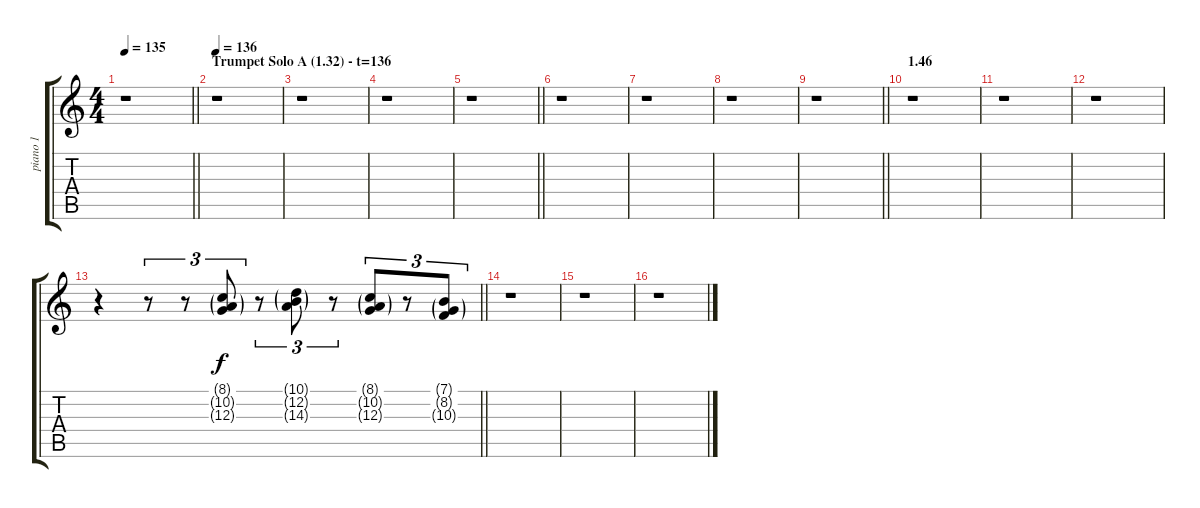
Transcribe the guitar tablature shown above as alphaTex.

\track ("piano 1" "piano 1") {instrument acousticgrandpiano}
\staff {score tabs}
\tuning (E4 B3 G3 D3 A2 E2) {hide}
\ts (4 4)
\tempo 135
\clef g2
\barLineRight lightlight
\ks c
r.1{dy f} |
\section ("" "Trumpet Solo A (1.32) - t=136")
\tempo 136
r.1 |
r.1 |
r.1 |
\barLineRight lightlight
r.1 |
r.1 |
r.1 |
r.1 |
\barLineRight lightlight
r.1 |
\section ("" "1.46")
r.1 |
r.1 |
r.1 |
\barLineRight lightlight
r.4 r.8{tu (3 2)} r.8{tu (3 2)} (8.1{g} 10.2{g} 12.3{g}).8{tu (3 2)} r.8{tu (3 2)} (10.1{g} 12.2{g} 14.3{g}).8{tu (3 2)} r.8{tu (3 2)} (8.1{g} 10.2{g} 12.3{g}).8{tu (3 2)} r.8{tu (3 2)} (7.1{g} 8.2{g} 10.3{g}).8{tu (3 2)} |
r.1 |
r.1 |
r.1
